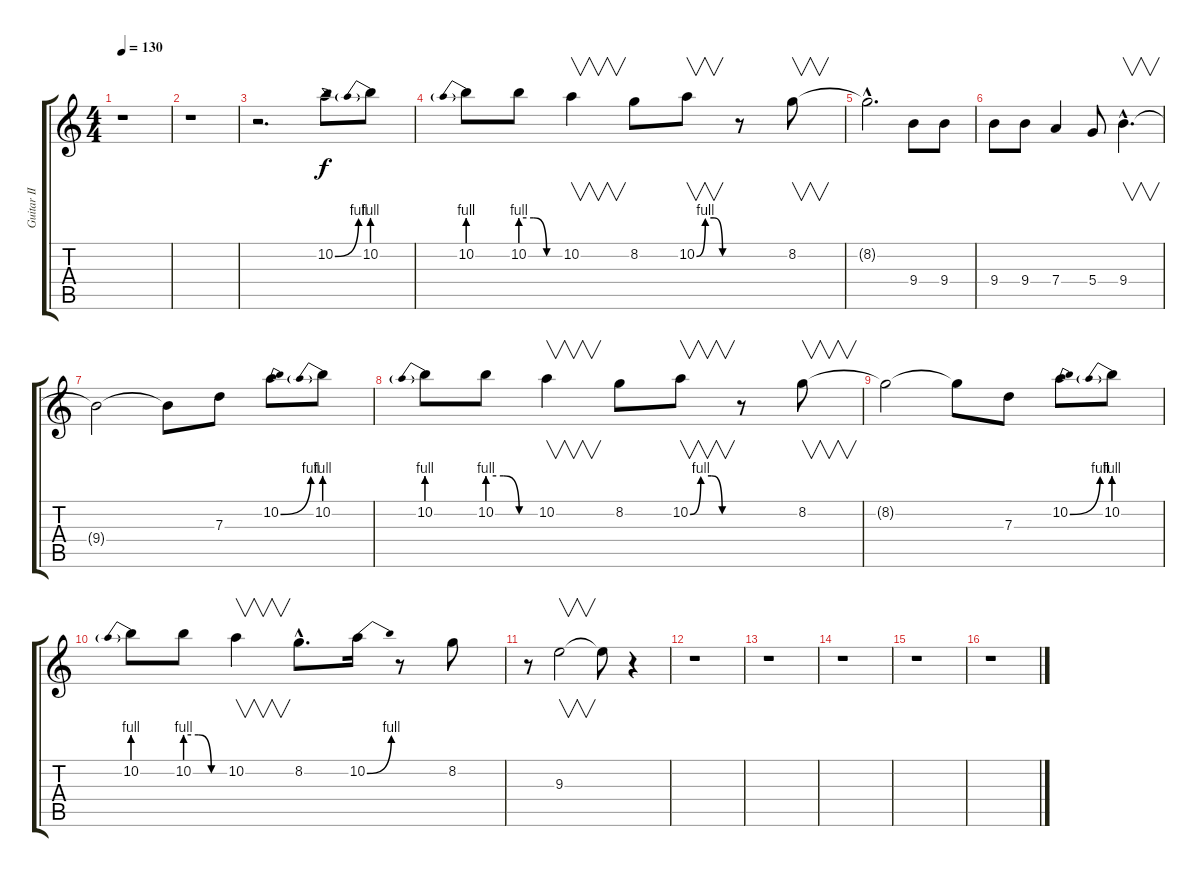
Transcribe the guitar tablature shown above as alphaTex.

\track ("Guitar II" "Guitar II") {instrument distortionguitar}
\staff {score tabs}
\tuning (E4 B3 G3 D3 A2 E2) {hide}
\ts (4 4)
\tempo 130
\clef g2
\ks c
r.1{dy fff} |
r.1 |
r.2{d} 10.2{be (bend 0 0 60 4)}.8{dy f} 10.2{be (prebend 0 4 60 4)}.8 |
10.2{be (prebend 0 4 60 4)}.8 10.2{be (custom 0 4 20 4 40 0 60 0)}.8 10.2.4{v} 8.2.8 10.2{be (custom 0 0 15 4 30 4 45 0 60 0)}.8{v} r.8 8.2.8{v} |
8.2{hac t}.2{d} 9.4.8 9.4.8 |
9.4.8 9.4.8 7.4.4 5.4.8 9.4{hac}.4{v d} |
9.4{t}.2 9.4{t}.8 7.3.8 10.2{be (bend 0 0 60 4)}.8 10.2{be (prebend 0 4 60 4)}.8 |
10.2{be (prebend 0 4 60 4)}.8 10.2{be (custom 0 4 20 4 40 0 60 0)}.8 10.2.4{v} 8.2.8 10.2{be (custom 0 0 15 4 30 4 45 0 60 0)}.8{v} r.8 8.2.8{v} |
8.2{t}.2 8.2{t}.8 7.3.8 10.2{be (bend 0 0 60 4)}.8 10.2{be (prebend 0 4 60 4)}.8 |
10.2{be (prebend 0 4 60 4)}.8 10.2{be (custom 0 4 20 4 40 0 60 0)}.8 10.2.4{v} 8.2{hac}.8{d} 10.2{be (bend 0 0 60 4)}.16 r.8 8.2.8 |
r.8 9.3.2{v} 9.3{t}.8 r.4 |
r.1 |
r.1 |
r.1 |
r.1 |
r.1
